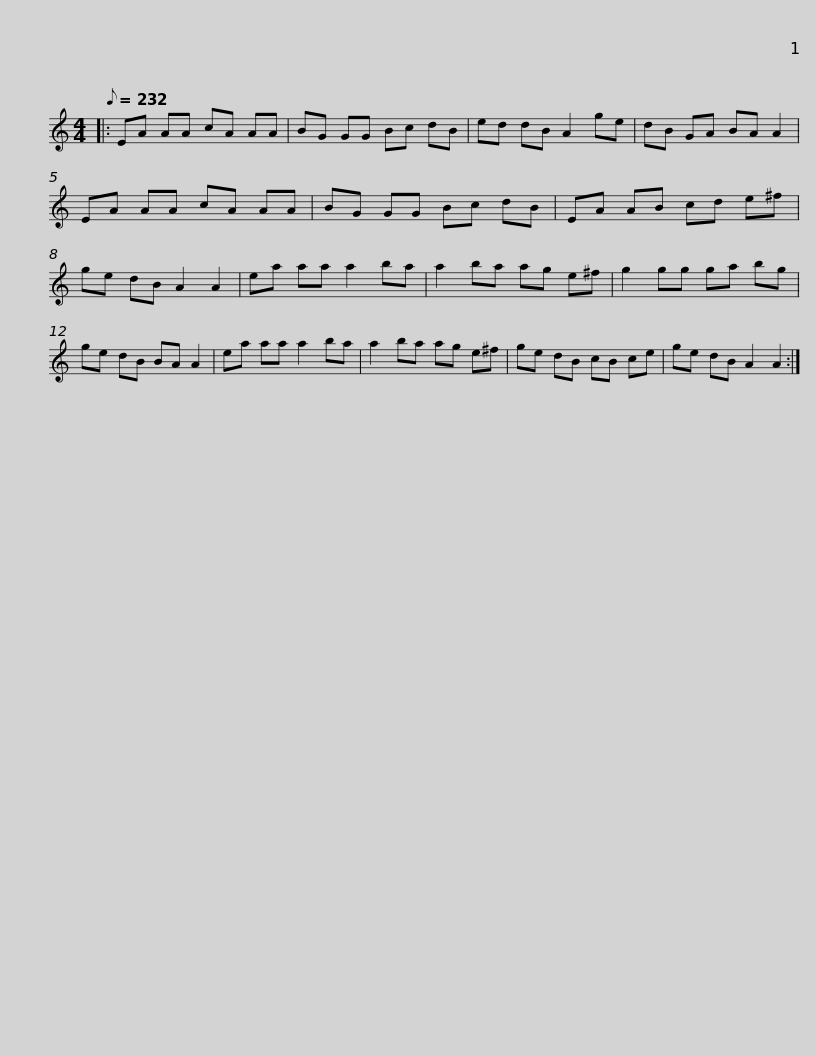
X:1
L:1/8
Q:1/8=232
M:4/4
I:linebreak $
K:C
V:1 treble
V:1
|: EA AA cA AA | BG GG Bc dB | ed dB A2 ge | dB GA BA A2 | EA AA cA AA |$ %5
 BG GG Bc dB | EA AB cd e^f | ge dB A2 A2 | ea aa a2 ba | a2 ba ag e^f |$ %10
 g2 gg ga bg | ge dB BA A2 | ea aa a2 ba | a2 ba ag e^f | ge dB cB ce |$ %15
 ge dB A2 A2 :| %16
